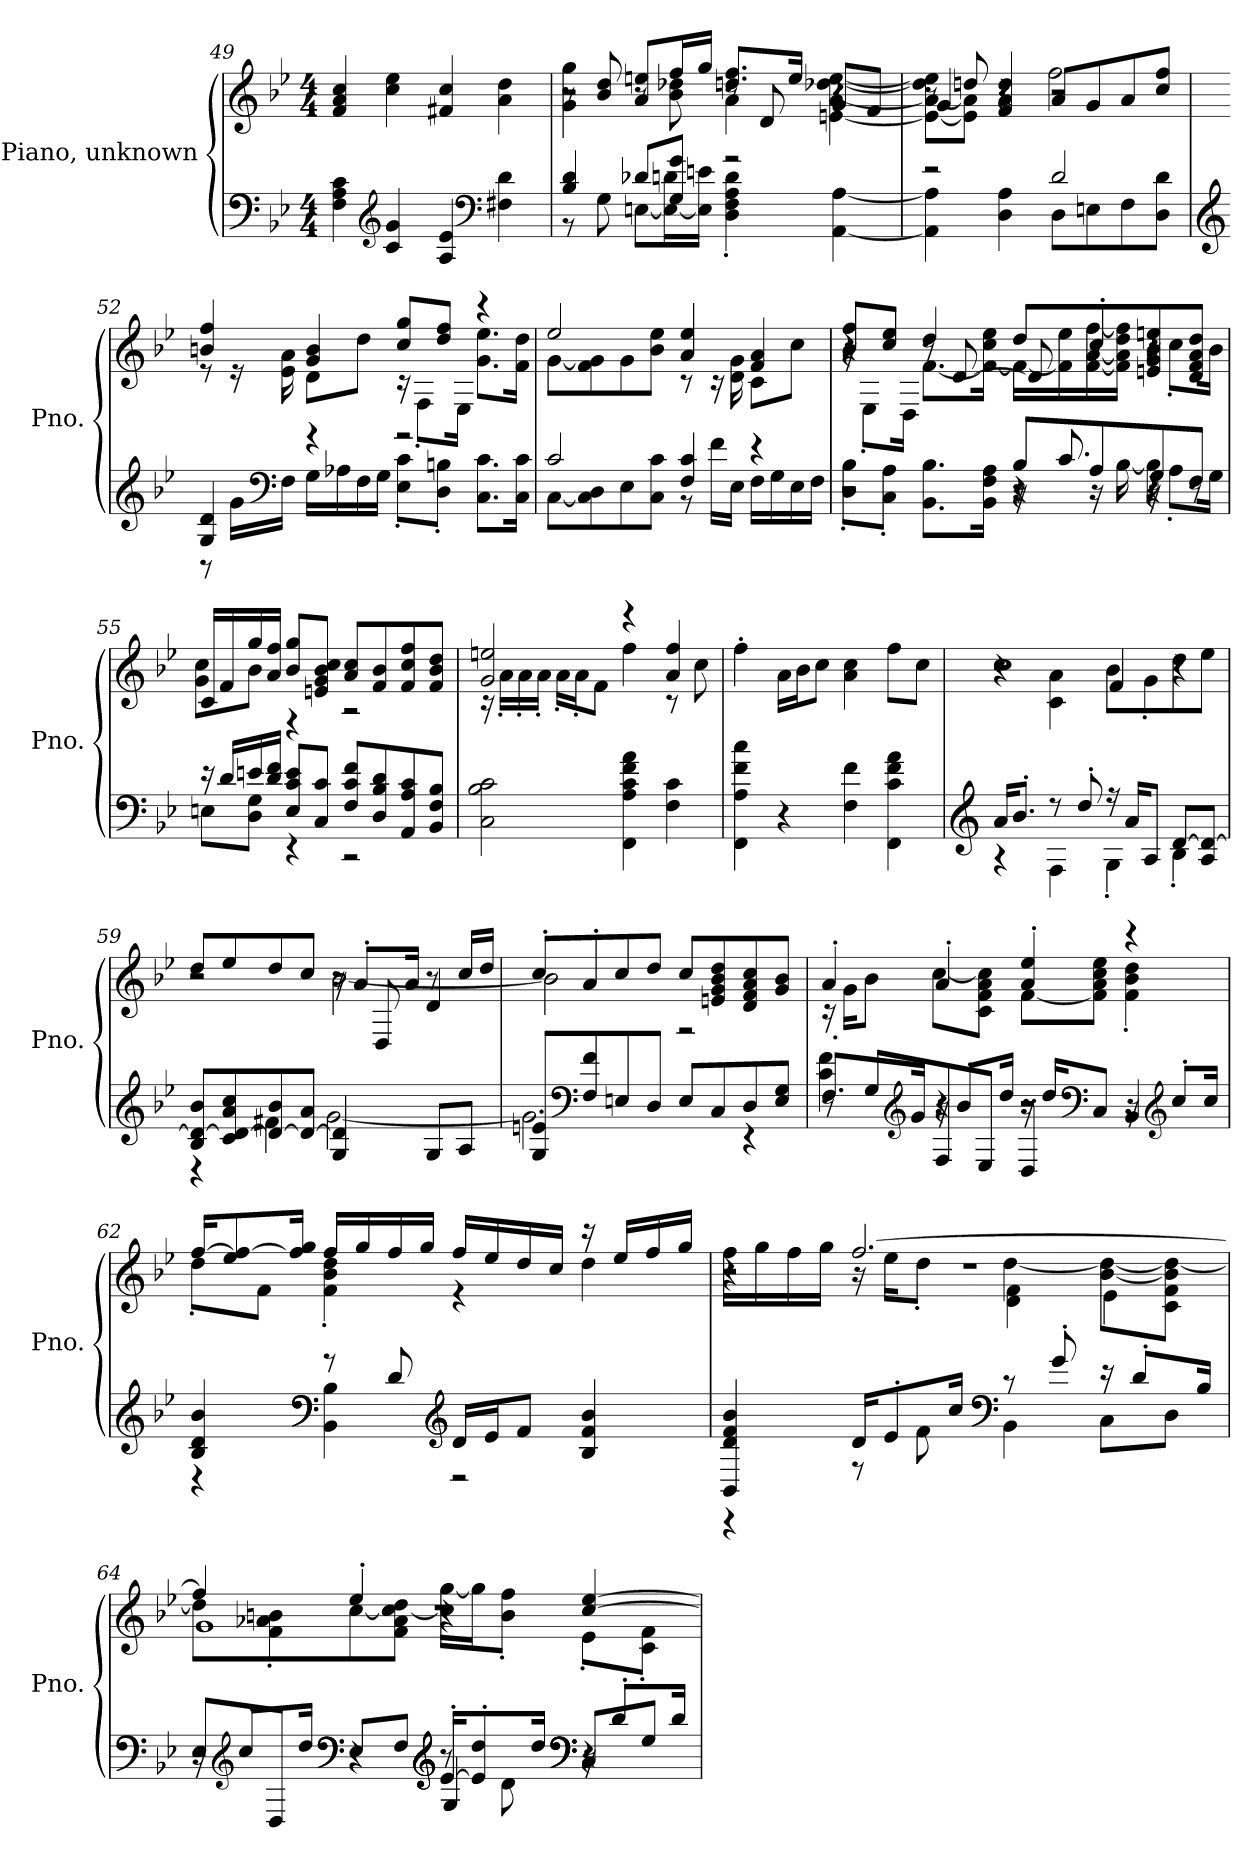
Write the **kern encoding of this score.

**kern	**kern
*part1	*part1
*staff2	*staff1
*I"Piano, unknown	*
*I'Pno.	*
*clefF4	*clefG2
*k[b-e-]	*k[b-e-]
*M4/4	*M4/4
=49	=49
4F\ 4A\ 4c\	4f/ 4a/ 4cc/
*clefG2	*
4c/ 4g/	4cc\ 4ee-\
4A/ 4e-/	4f#X/ 4cc/
*clefF4	*
4F#X\ 4d\	4a\ 4dd\
!!LO:LB:g=z
=50	=50
*^	*^
*	*	*	*^
4B-/ 4d/	8r	8r	4g\ 4gg\	2r
.	8G\	8b-/ 8dd/	.	.
8d-X/L	[8En\L	8a/ 8een/L	8r	.
8G/ 8g/J	16E\_ 16dn\L	16ff/L	8b-\ 8dd-X\	.
.	16E\] 16en\JJ	16gg/JJ	.	.
2r	4D\' 4F\' 4A\' 4d\'	8.ddn/ 8.ff/L	4a\	8r
.	.	.	.	8d/
.	.	16ee/Jk	.	.
.	[4AA\ [4A\	8g/L	[4en\ [4a\ [4dd-X\ [4ee\	4r
.	.	8f/J	.	.
=51	=51	=51	=51	=51
2r	4AA\] 4A\]	8r	8e\_ 8a\_ 8dd-\] 8ee\]L	4g/
.	.	8ddn/	8e\] 8a\]J	.
.	4D\ 4A\	4f/ 4a/ 4dd/	4r	4r
2d/	8D\L	8a/L	2ff\	2r
.	8En\	8g/	.	.
.	8F\	8a/	.	.
.	8D\ 8d\J	8cc/ 8ff/J	.	.
*	*	*v	*v	*v
=52	=52	=52
*clefG2	*	*
*	*	*^
4G/ 4d/	8r	4bn/ 4ff/	8r
.	16g\LL	.	16r
*clefF4	*	*	*
.	16F\JJ	.	16e-\ 16a\
4r	16G\LL	4g/ 4b/	8d\L
.	16A-X\	.	.
.	16F\	.	8dd\J
.	16G\JJ	.	.
2r	8E-\' 8c\'L	8cc/ 8gg/L	16r
.	.	.	8F'\L
.	8D\' 8Bn\'J	8dd/ 8ff/J	.
.	.	.	16E-\Jk
.	8.C\ 8.c\L	4r	8.g\ 8.ee-\L
.	16C\ 16c\Jk	.	16f\ 16dd\Jk
!!LO:LB:g=z	!!
=53	=53	=53	=53
2c/	[8C\L	2ee-/	[8g\L
.	8C\] 8D\	.	8f\ 8g\]
.	8E-\	.	8g\
.	8C\ 8c\J	.	8b-\ 8ee-\J
4F/ 4c/	8r	4a/ 4ee-/	8r
.	16f\LL	.	16r
.	16E-\JJ	.	16d\ 16g\
4r	16F\LL	4f/ 4a/	8c\L
.	16G\	.	.
.	16E-\	.	8cc\J
.	16F\JJ	.	.
=54	=54	=54	=54
*^	*^	*	*^
2r	2r	2r	8D\' 8B-\'L	8b-/ 8ff/L	16r	4r
.	.	.	.	.	8E-'\L	.
.	.	.	8C\' 8A\'J	8cc/ 8ee-/J	.	.
.	.	.	.	.	16D\Jk	.
.	.	.	8.BB-\ 8.B-\L	4dd/	[8.f\L	8r
.	.	.	.	.	.	[8d/
.	.	.	16BB-\ 16F\ 16A\Jk	.	16f\_ 16cc\ 16ee-\Jk	.
16r	8r	8B-/L	4r	8dd/L	16f\LL_	8d/]
8.c/	.	.	.	.	16f\] 16ee-\	.
.	16r	8A/	.	8cc'/	[16f\ [16a\ [16ff\	8r
.	[16B-\	.	.	.	16f\] 16a\] 16dd\ 16ff\]JJ	.
4r	8B-\]	8G/	16r	8en/ 8g/ 8b-/ 8een/	16r	4r
.	.	.	8A'\L	.	8cc'\L	.
.	8r	8F/J	.	8d/ 8f/ 8a/ 8dd/J	.	.
.	.	.	16G\Jk	.	16b-\Jk	.
*	*v	*v	*v	*	*	*
*	*	*	*v	*v
!!LO:LB:g=z
=55	=55	=55	=55
16r	8En\L	16c/LL	8g\ 8cc\L
16d/LL	.	16f/	.
16en/	8D\ 8G\J	16gg/	8b-\J
16d/ 16f/JJ	.	16a/ 16ff/JJ	.
8E/ 8c/ 8e/L	4r	8b-/ 8gg/L	4r
8C/ 8c/J	.	8en/ 8g/ 8b-/ 8cc/J	.
8F/ 8c/ 8f/L	2r	8a/ 8cc/L	2r
8D/ 8B-/ 8d/	.	8f/ 8b-/	.
8AA/ 8A/ 8c/	.	8f/ 8cc/ 8ff/	.
8BB-/ 8F/ 8B-/J	.	8f/ 8b-/ 8dd/J	.
*v	*v	*	*
=56	=56	=56
2C\ 2B-\ 2c\	2g/ 2een/	16r
.	.	16a'\LL
.	.	16a'\
.	.	16a'\JJ
.	.	16a'\LL
.	.	16a'\J
.	.	8f\J
4FF\ 4A\ 4c\ 4f\ 4a\	4r	4ff\
4F\ 4c\	4a/ 4ff/	8r
.	.	8cc\
*	*v	*v
=57	=57
4FF\ 4A\ 4f\ 4cc\	4ff'\
4r	16a\LL
.	16b-\J
.	8cc\J
4F\ 4f\	4a\ 4cc\
4FF\ 4c\ 4f\ 4a\	8ff\L
.	8cc\J
!!LO:LB:g=z
=58	=58
*clefG2	*
*^	*^
*	*	*	*^
16a/KL	4r	1cc	4r	2r
8.b-'/J	.	.	.	.
8r	4F\	.	4c\ 4a\	.
8dd'/	.	.	.	.
16r	4G'\	.	8b-\L	4f/
16a/KL	.	.	.	.
8A/J	.	.	8g'\	.
[8d/L	4B-'\	.	8dd\	4r
8A/ 8d/_J	.	.	8ee-\J	.
=59	=59	=59	=59	=59
8B-/ 8d/_ 8b-/L	4r	8dd/L	2r	2r
8c/ 8d/_ 8a/ 8cc/	.	8ee-/	.	.
8d/_ 8b-/	4f#X\	8dd/	.	.
8d/_ 8a/J	.	8cc/J	.	.
4G/ 4d/]	[2g\	16r	[2b-\	8r
.	.	8a'/L	.	.
.	.	.	.	8D/
.	.	16a/Jk	.	.
8G/L	.	8r	.	4d/
8A/J	.	16cc/LL	.	.
.	.	16dd/JJ	.	.
*	*	*	*v	*v
=60	=60	=60	=60
8G/ 8en/L	2.g\]	8cc'/L	2b-\]
*clefF4	*	*	*
8F/ 8f/	.	8a'/	.
8En/	.	8cc/	.
8D/J	.	8dd/J	.
8E/L	.	8cc/L	2r
8C/	.	8en/ 8g/ 8b-/ 8dd/	.
8D/	4r	8d/ 8f/ 8a/ 8cc/	.
8E/ 8G/J	.	8g/ 8b-/J	.
!!LO:LB:g=z	!!
=61	=61	=61	=61
*	*^	*	*
8.F'/L	4c\ 4f\	8r	4a'/	16r
.	.	.	.	16g\KL
.	.	8G/L	.	8b-\J
*clefG2	*	*	*	*
16g/Jk	.	.	.	.
16r	4r	8F/	4a'/	[8cc\L
8b-'/L	.	.	.	.
.	.	8E-/J	.	8c\ 8f\ 8a\ 8cc\]J
16dd/Jk	.	.	.	.
16r	2r	4D'/	4a/' 4ee-/'	[8f\L
16dd/KL	.	.	.	.
*clefF4	*	*	*	*
8C/J	.	.	.	8f\] 8a\ 8cc\ 8ee-\J
16r	.	4BB-/	4r	4f\' 4b-\' 4dd\'
*clefG2	*	*	*	*
8cc'/L	.	.	.	.
16cc/Jk	.	.	.	.
*	*v	*v	*	*
=62	=62	=62	=62
4B-/ 4d/ 4b-/	4r	[16ff/KL	8dd'\L
.	.	8ee-/ 8ff/_	.
.	.	.	8f\J
.	.	16ff/] 16gg/Jk	.
*clefF4	*	*	*
8r	4BB-\ 4B-\	16ff/LL	4f\' 4b-\' 4dd\'
.	.	16gg/	.
8d/	.	16ff/	.
.	.	16gg/JJ	.
*clefG2	*	*	*
16d/LL	2r	16ff/LL	4r
16e-/J	.	16ee-/	.
8f/J	.	16dd/	.
.	.	16cc/JJ	.
4B-/ 4f/ 4b-/	.	16r	4dd\
.	.	16ee-/LL	.
.	.	16ff/	.
.	.	16gg/JJ	.
!!LO:PB:g=z
=63	=63	=63	=63
*	*	*^	*^
4BB-/ 4d/ 4f/ 4b-/	4r	1r	16ff\LL	4r	2r
.	.	.	16gg\	.	.
.	.	.	16ff\	.	.
.	.	.	16gg\JJ	.	.
16d/KL	8r	.	16r	[2.ff/	.
8e-'/	.	.	16ee-\KL	.	.
.	8f\	.	8dd'\J	.	.
16cc/Jk	.	.	.	.	.
*clefF4	*	*	*	*	*
8r	4BB-\	.	[4dd\	.	4d\ 4f\
8g'/	.	.	.	.	.
16r	8C\L	.	[8b-\ 8dd\_L	.	4e-'\
8d'/L	.	.	.	.	.
.	8D\J	.	8c\ 8f\ 8b-\] 8dd\_J	.	.
16B-/Jk	.	.	.	.	.
=64	=64	=64	=64	=64	=64
*	*^	*	*	*	*
16r	2r	8E-/L	1r	8dd\L]	4ff/]	1g
*clefG2	*	*	*	*	*	*
8cc'/L	.	.	.	.	.	.
.	.	8D/J	.	8f\' 8a-X\' 8bn\'	.	.
16dd/Jk	.	.	.	.	.	.
*clefF4	*	*	*	*	*	*
8E-/L	.	4r	.	[8cc\	4ee-'/	.
8F/J	.	.	.	8f\ 8a-\ 8cc\_ 8dd\J	.	.
*clefG2	*	*	*	*	*	*
[16e-'/KL	8r	4G/	.	16cc\] [16gg\LL	4r	.
8e-/]' 8dd/'	.	.	.	16gg\J]	.	.
.	8d\	.	.	8b\' 8ff\'J	.	.
16dd/Jk	.	.	.	.	.	.
*clefF4	*	*	*	*	*	*
16r	4r	8C/L	.	8e-'\L	[4cc/ [4ee-/	.
8d'/L	.	.	.	.	.	.
.	.	8G/J	.	8c\' 8f\'J	.	.
16d/Jk	.	.	.	.	.	.
*v	*v	*v	*	*	*	*
*	*v	*v	*v	*v
=	=
*-	*-
